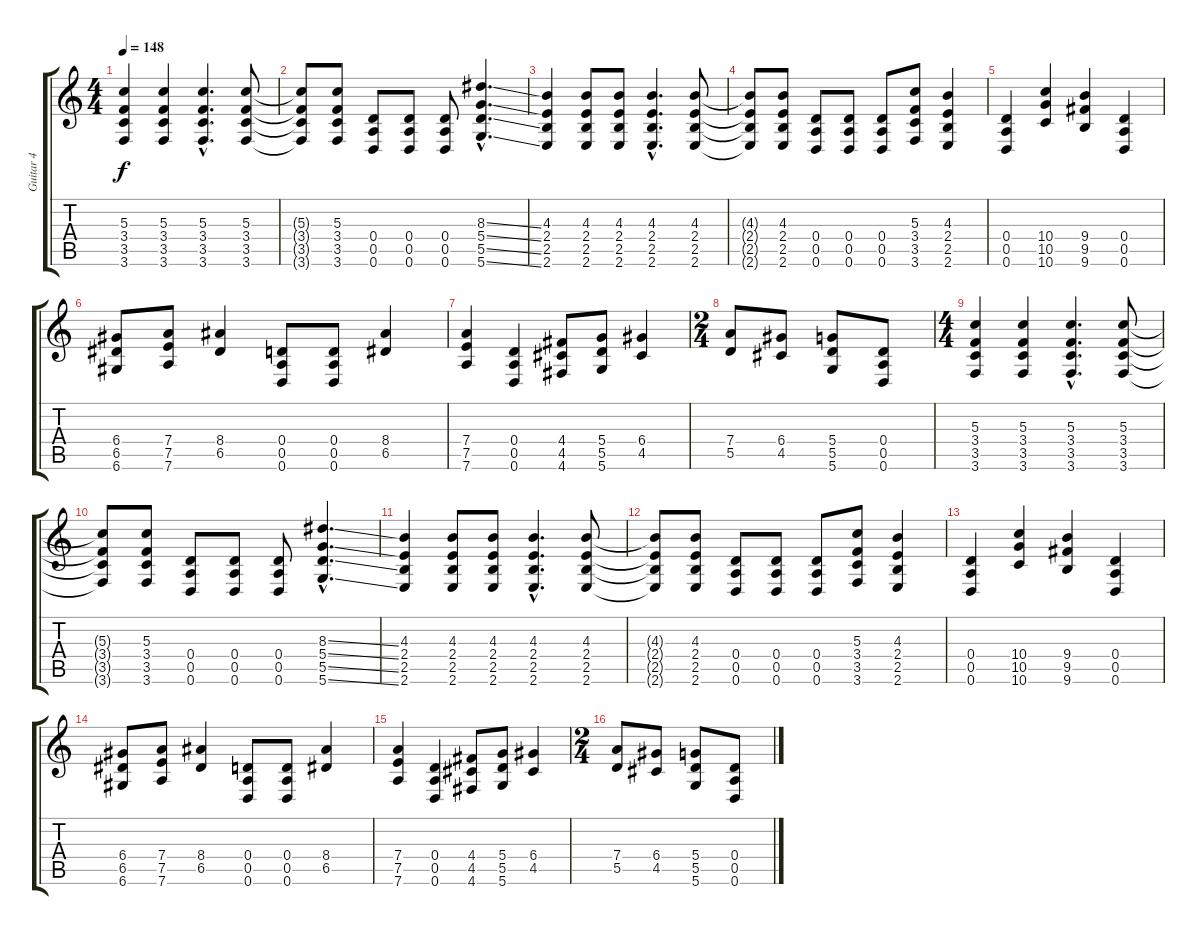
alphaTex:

\track ("Guitar 4" "Guitar 4") {instrument distortionguitar}
\staff {score tabs}
\tuning (E4 B3 G3 D3 A2 D2) {hide}
\ts (4 4)
\tempo 148
\clef g2
\ks c
(5.3 3.4 3.5 3.6).4{dy f} (5.3 3.4 3.5 3.6).4 (5.3{hac} 3.4{hac} 3.5{hac} 3.6{hac}).4{d} (5.3 3.4 3.5 3.6).8 |
(5.3{t} 3.4{t} 3.5{t} 3.6{t}).8 (5.3 3.4 3.5 3.6).8 (0.4 0.5 0.6).8 (0.4 0.5 0.6).8 (0.4 0.5 0.6).8 (8.3{ss hac} 5.4{ss hac} 5.5{ss hac} 5.6{ss hac}).4{d} |
(4.3 2.4 2.5 2.6).4 (4.3 2.4 2.5 2.6).8 (4.3 2.4 2.5 2.6).8 (4.3{hac} 2.4{hac} 2.5{hac} 2.6{hac}).4{d} (4.3 2.4 2.5 2.6).8 |
(4.3{t} 2.4{t} 2.5{t} 2.6{t}).8 (4.3 2.4 2.5 2.6).8 (0.4 0.5 0.6).8 (0.4 0.5 0.6).8 (0.4 0.5 0.6).8 (5.3 3.4 3.5 3.6).8 (4.3 2.4 2.5 2.6).4 |
(0.4 0.5 0.6).4 (10.4 10.5 10.6).4 (9.4 9.5 9.6).4 (0.4 0.5 0.6).4 |
(6.4 6.5 6.6).8 (7.4 7.5 7.6).8 (8.4 6.5).4 (0.4 0.5 0.6).8 (0.4 0.5 0.6).8 (8.4 6.5).4 |
(7.4 7.5 7.6).4 (0.4 0.5 0.6).4 (4.4 4.5 4.6).8 (5.4 5.5 5.6).8 (6.4 4.5).4 |
\ts (2 4)
(7.4 5.5).8 (6.4 4.5).8 (5.4 5.5 5.6).8 (0.4 0.5 0.6).8 |
\ts (4 4)
(5.3 3.4 3.5 3.6).4 (5.3 3.4 3.5 3.6).4 (5.3{hac} 3.4{hac} 3.5{hac} 3.6{hac}).4{d} (5.3 3.4 3.5 3.6).8 |
(5.3{t} 3.4{t} 3.5{t} 3.6{t}).8 (5.3 3.4 3.5 3.6).8 (0.4 0.5 0.6).8 (0.4 0.5 0.6).8 (0.4 0.5 0.6).8 (8.3{ss hac} 5.4{ss hac} 5.5{ss hac} 5.6{ss hac}).4{d} |
(4.3 2.4 2.5 2.6).4 (4.3 2.4 2.5 2.6).8 (4.3 2.4 2.5 2.6).8 (4.3{hac} 2.4{hac} 2.5{hac} 2.6{hac}).4{d} (4.3 2.4 2.5 2.6).8 |
(4.3{t} 2.4{t} 2.5{t} 2.6{t}).8 (4.3 2.4 2.5 2.6).8 (0.4 0.5 0.6).8 (0.4 0.5 0.6).8 (0.4 0.5 0.6).8 (5.3 3.4 3.5 3.6).8 (4.3 2.4 2.5 2.6).4 |
(0.4 0.5 0.6).4 (10.4 10.5 10.6).4 (9.4 9.5 9.6).4 (0.4 0.5 0.6).4 |
(6.4 6.5 6.6).8 (7.4 7.5 7.6).8 (8.4 6.5).4 (0.4 0.5 0.6).8 (0.4 0.5 0.6).8 (8.4 6.5).4 |
(7.4 7.5 7.6).4 (0.4 0.5 0.6).4 (4.4 4.5 4.6).8 (5.4 5.5 5.6).8 (6.4 4.5).4 |
\ts (2 4)
(7.4 5.5).8 (6.4 4.5).8 (5.4 5.5 5.6).8 (0.4 0.5 0.6).8
